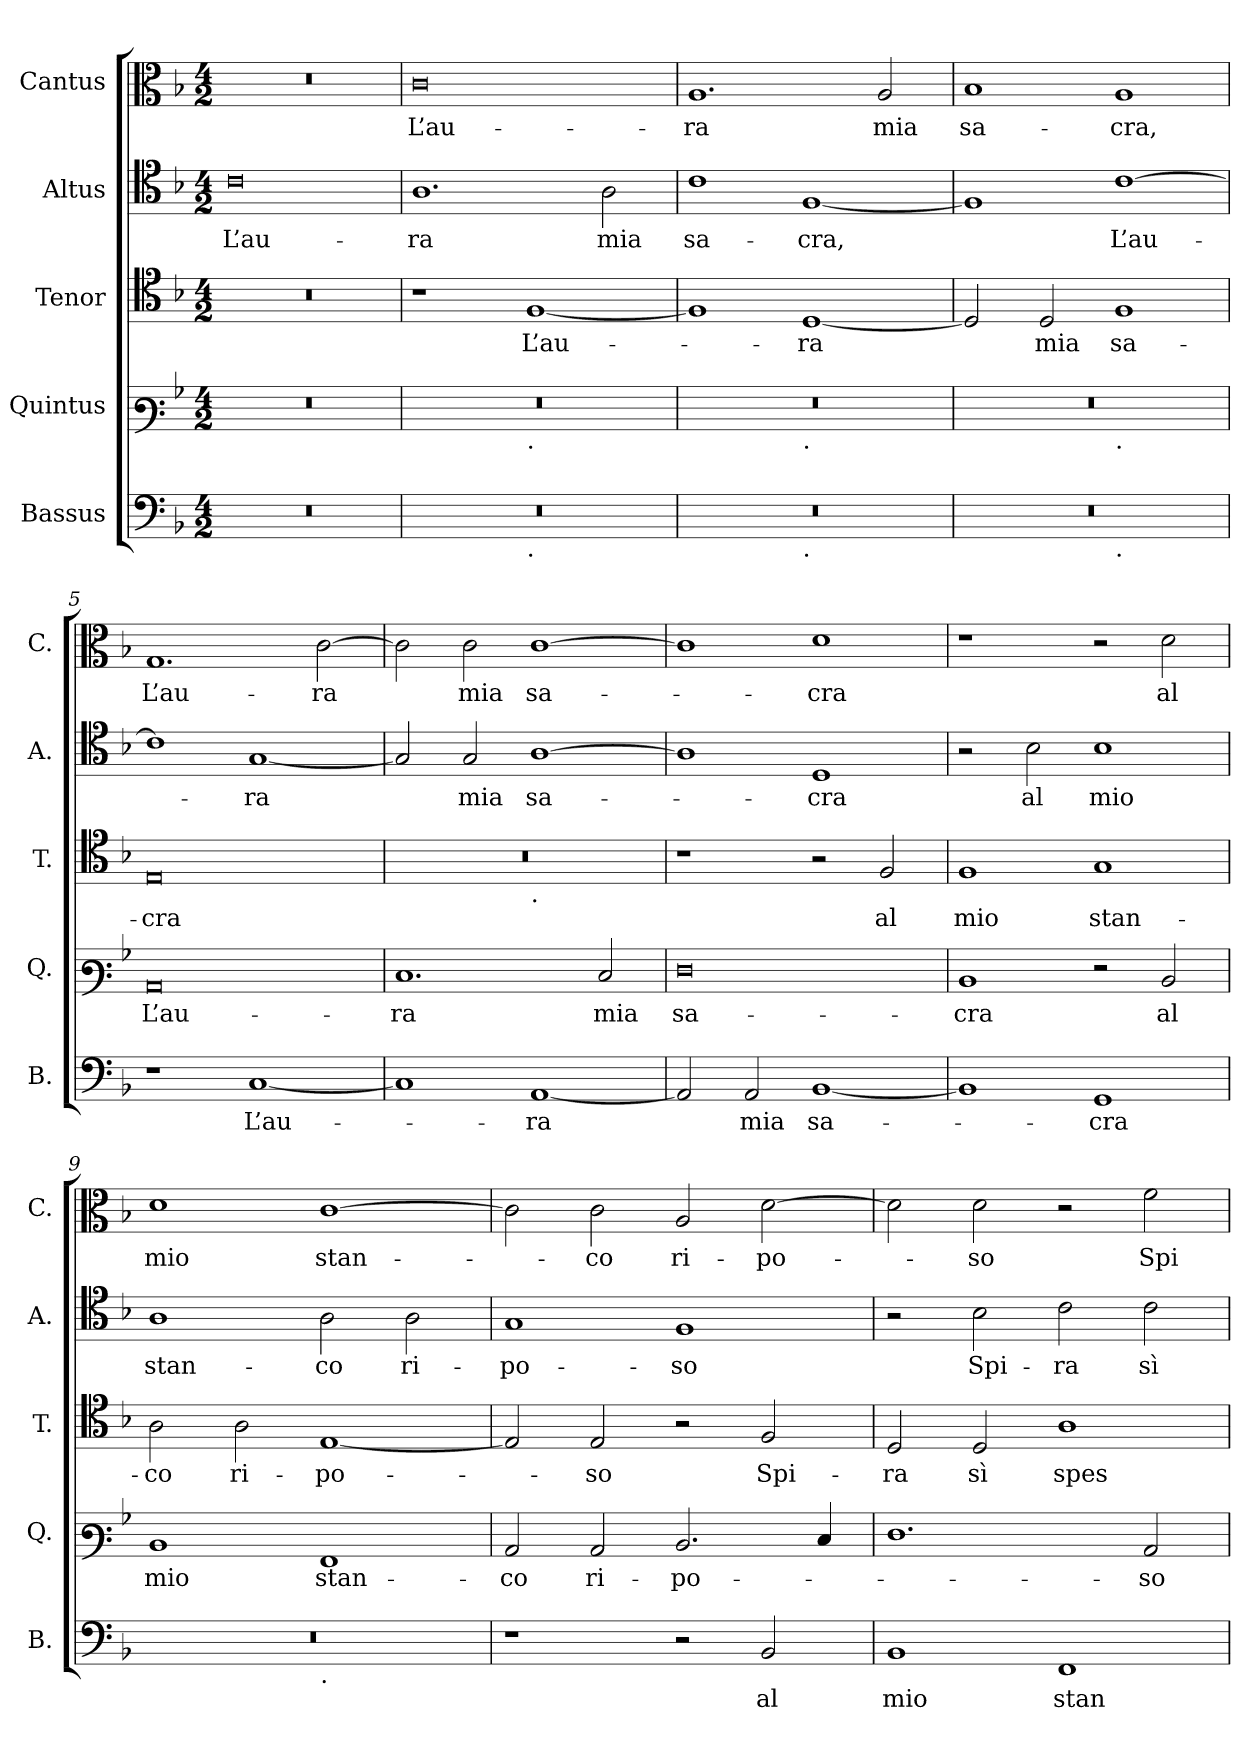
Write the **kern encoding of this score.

**kern	**text	**kern	**text	**kern	**text	**kern	**text	**kern	**text
*part5	*part5	*part4	*part4	*part3	*part3	*part2	*part2	*part1	*part1
*staff5	*staff5	*staff4	*staff4	*staff3	*staff3	*staff2	*staff2	*staff1	*staff1
*I"Bassus	*	*I"Quintus	*	*I"Tenor	*	*I"Altus	*	*I"Cantus	*
*I'B.	*	*I'Q.	*	*I'T.	*	*I'A.	*	*I'C.	*
*clefF4	*	*clefF3	*	*clefC4	*	*clefC4	*	*clefC3	*
*k[b-]	*	*k[b-]	*	*k[b-]	*	*k[b-]	*	*k[b-]	*
*M4/2	*	*M4/2	*	*M4/2	*	*M4/2	*	*M4/2	*
=1	=1	=1	=1	=1	=1	=1	=1	=1	=1
0r	.	0r	.	0r	.	0c	L’au-	0r	.
=2	=2	=2	=2	=2	=2	=2	=2	=2	=2
*^	*	*^	*	*	*	*	*	*	*
0r	1ryy	.	0r	1ryy	.	1r	.	1.A	-ra	0c	L’au-
!	!	!	!	!LO:TX:b:t=.	!	!	!	!	!	!	!
!	!LO:TX:b:t=.	!	!	!	!	!	!	!	!	!	!
.	1ryy	.	.	1ryy	.	[1F	L’au-	.	.	.	.
.	.	.	.	.	.	.	.	2A\	mia	.	.
=3	=3	=3	=3	=3	=3	=3	=3	=3	=3	=3	=3
0r	1ryy	.	0r	1ryy	.	1F]	.	1c	sa-	1.A	-ra
!	!	!	!	!LO:TX:b:t=.	!	!	!	!	!	!	!
!	!LO:TX:b:t=.	!	!	!	!	!	!	!	!	!	!
.	1ryy	.	.	1ryy	.	[1D	-ra	[1F	-cra,	.	.
.	.	.	.	.	.	.	.	.	.	2A/	mia
=4	=4	=4	=4	=4	=4	=4	=4	=4	=4	=4	=4
0r	1ryy	.	0r	1ryy	.	2D/]	.	1F]	.	1B-	sa-
.	.	.	.	.	.	2D/	mia	.	.	.	.
!	!	!	!	!LO:TX:b:t=.	!	!	!	!	!	!	!
!	!LO:TX:b:t=.	!	!	!	!	!	!	!	!	!	!
.	1ryy	.	.	1ryy	.	1F	sa-	[1c	L’au-	1A	-cra,
*v	*v	*	*	*	*	*	*	*	*	*	*
*	*	*v	*v	*	*	*	*	*	*	*
=5	=5	=5	=5	=5	=5	=5	=5	=5	=5
1r	.	0C	L’au-	0E	-cra	1c]	.	1.G	L’au-
[1C	L’au-	.	.	.	.	[1G	-ra	.	.
.	.	.	.	.	.	.	.	[2c\	-ra
=6	=6	=6	=6	=6	=6	=6	=6	=6	=6
*	*	*	*	*^	*	*	*	*	*
1C]	.	1.E	-ra	0r	1ryy	.	2G/]	.	2c\]	.
.	.	.	.	.	.	.	2G/	mia	2c\	mia
!	!	!	!	!	!LO:TX:b:t=.	!	!	!	!	!
[1AA	ra	.	.	.	1ryy	.	[1A	sa-	[1c	sa-
.	.	2E/	mia	.	.	.	.	.	.	.
*	*	*	*	*v	*v	*	*	*	*	*
=7	=7	=7	=7	=7	=7	=7	=7	=7	=7
2AA/]	.	0F	sa-	1r	.	1A]	.	1c]	.
2AA/	mia	.	.	.	.	.	.	.	.
[1BB-	sa-	.	.	2r	.	1D	-cra	1d	-cra
.	.	.	.	2F/	al	.	.	.	.
=8	=8	=8	=8	=8	=8	=8	=8	=8	=8
1BB-]	.	1D	-cra	1F	mio	2r	.	1r	.
.	.	.	.	.	.	2B-\	al	.	.
1GG	-cra	2r	.	1G	stan-	1B-	mio	2r	.
.	.	2D/	al	.	.	.	.	2d\	al
=9	=9	=9	=9	=9	=9	=9	=9	=9	=9
*^	*	*	*	*	*	*	*	*	*
0r	1ryy	.	1D	mio	2A\	-co	1A	stan-	1d	mio
.	.	.	.	.	2A\	ri-	.	.	.	.
!	!LO:TX:b:t=.	!	!	!	!	!	!	!	!	!
.	1ryy	.	1AA	stan-	[1E	-po-	2A\	-co	[1c	stan-
.	.	.	.	.	.	.	2A\	ri-	.	.
*v	*v	*	*	*	*	*	*	*	*	*
=10	=10	=10	=10	=10	=10	=10	=10	=10	=10
1r	.	2C/	-co	2E/]	.	1G	-po-	2c\]	.
.	.	2C/	ri-	2E/	-so	.	.	2c\	-co
2r	.	2.D/	-po-	2r	.	1F	-so	2A/	ri-
2BB-/	al	.	.	2F/	Spi-	.	.	[2d\	-po-
.	.	4E/	.	.	.	.	.	.	.
!!LO:LB:g=z
=11	=11	=11	=11	=11	=11	=11	=11	=11	=11
1BB-	mio	1.F	.	2D/	-ra	2r	.	2d\]	.
.	.	.	.	2D/	sì	2B-\	Spi-	2d\	-so
1FF	stan-	.	.	1A	spes-	2c\	-ra	2r	.
.	.	2C/	-so	.	.	2c\	sì	2f\	Spi-
=	=	=	=	=	=	=	=	=	=
*-	*-	*-	*-	*-	*-	*-	*-	*-	*-
